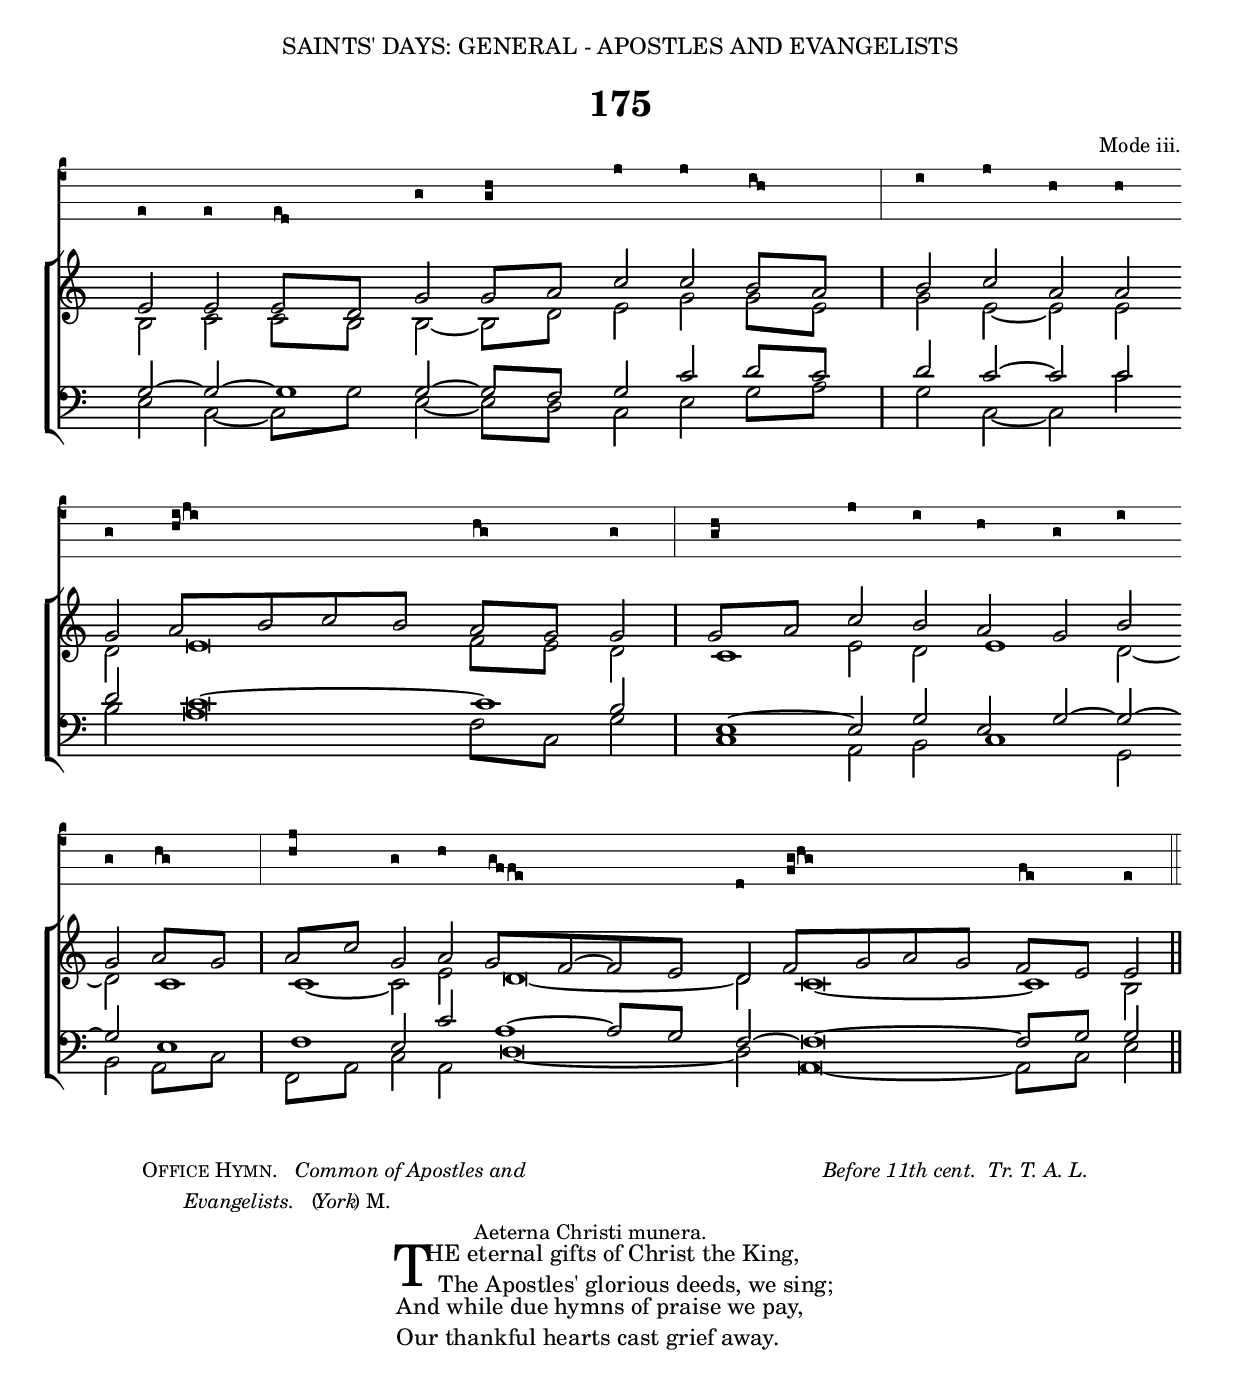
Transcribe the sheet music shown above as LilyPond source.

%%% 282.png
%%% Hymn 175 The eternal gifts of Christ the King
%%% Version 1


\version "2.10"

\include "gregorian-init.ly"

\header {
  dedication = \markup { \center-align {  "SAINTS' DAYS: GENERAL - APOSTLES AND EVANGELISTS"
		\hspace #0.1 }}	

  title = "175"
  
  arranger = \markup { \small { "Mode iii." }}
  
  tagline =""
}

%%%%%%%%%%%%%%%% Macros

%% macro settings for stemless long note which is 2x duration of regular white note    
ln = {\once \override NoteHead #'duration-log = #0 
           \once \override Stem #'stencil = ##f
           \once \override NoteColumn #'force-hshift = #0.4 }

%% a second set of macro settings for stemless long notes ( 2x duration of regular white note )
%% this one uses X-offset instead of force-hshift.
%% All long notes are offset slightly to the right with respect to any beamed notes which 
%% they are aligned with.  Normally, this is done with force-hshift.  
%% However, when 2 long notes occur one atop the other (i.e. in S + A pats or in T + B parts), then applying force-hshift
%% to both does not work.  Hence one note needs to be moved with the regular force-hshift in the \ln macro above,
%% while the other is moved with X-offset with the macro \lnb
%% In general force-hshift is preferred whenever possible as slurs are adjusted automatically, while X-offset especially
%% when used with a bottom slur often results in a slur starting too far to the left and which then needs manual adjustment. 

lnb = {\once \override NoteHead #'duration-log = #0 
           \once \override Stem #'stencil = ##f
           \once \override NoteHead #'X-offset = #0.8 }


%% settings to generate the double longnotes (breves)

brevenote = { \once \override NoteHead #'duration-log = #-1  
                \once \override NoteColumn #'force-hshift = #0.8 }

%%% same as \brevenote but modified for the same reason as \lnb is modified for \ln		
		
brevenoteb = { \once \override NoteHead #'duration-log = #-1  
                \once \override NoteHead #'X-offset = #1.6 }		
	   		
%%% Half-height bar.  Prints a bar glyph which spans only the middle two staff lines.  
%%% This macro works by replacing the glyph used by the \bar "|" function.
				
%%%%%%%%%%%%% End of Macro Definitions		
		
%%% plainsong voice

plainsong = \context VaticanaVoice  {  \relative c { 
	\clef "vaticana-do3"
	\set fontSize = #3
        \key c \major 

  e8 e \[ e \flexa d \] g \[ g \pes a \] c c \[ b \flexa a \] \bar "|" b c a a \bar "" \break
  g \[ a \pes b c \flexa b \] \[ a \flexa g \] g \bar "|" \[ g \pes a \] c b a g b \bar "" \break
  \once \override Score.SeparationItem #'padding = #4 g \[ a \flexa g \] \bar "|" \[ a \pes c \] g a \[ g \flexa f f \flexa e \] d \[ f \pes g a \flexa g \] \[ f \flexa e \] e \bar "||"
}}
  
  
%%% SATB voices

global = {
  \key c \major 
  \set Staff.midiInstrument = "church organ"
}


soprano = \relative c' {
	\autoBeamOff
  e8 e e[ d] g g[ a] c c b[ a] \bar "|" b c a a \bar "" \break
  g a[ b c b] a[ g] g \bar "|" g[ a] c b a g b \bar "" \break
  g a[ g] \bar "|" a[ c] g a g[ f ~ f e] d f[ g a g] f[ e] e \bar "||"
}


alto = \relative c' {
	\autoBeamOff
  b8 c c[ b] b ~ b[ d] e g g[ e] \bar "|" g e ~ e e \bar "" \break
  d \brevenote e\breve *1/4 f8[ e] d \bar "|" \ln c4 e8 d \ln e4 d8 ~ \bar "" \break
  d \ln c4 \bar "|" \ln c ~ c8 e \brevenote d\breve *1/4 ~ d8 \brevenote c\breve *1/4 ~ \ln c4 b8 \bar "||"
}


tenor = \relative c { \clef bass
	\autoBeamOff
  g'8 ~ g ~ \ln g4 g8 ~ g8[ f] g c d[ c] \bar "|" d c ~ c c \bar "" \break
  d \brevenote c\breve *1/4 ~ \ln c4 b8 \bar "|" \ln e,4 ~ e8 g e g ~ g ~ \bar "" \break 
  g \ln e4 \bar "|" \ln f e8  c'8 \ln a4 ~ a8[ g] f ~ \brevenote f\breve *1/4 ~ f8[ g] g \bar "||"
}

bass = \relative c { \clef bass
	\autoBeamOff
  e8 c ~ c[ g'] e ~ e[ d] c e g[ a] \bar "|" g c, ~ c c' \bar "" \break
  b8 \brevenoteb a\breve *1/4 f8[ c] g' \bar "|" \lnb c,4 a8 b \ln c4 g8 \bar "" \break
  b a[ c] \bar "|" f,[ a] c a \brevenoteb d\breve *1/4 ~ d8 \brevenoteb a\breve *1/4 ~ a8[ c] e \bar "||"
}


#(ly:set-option 'point-and-click #f)

\book {

\paper {
 #(set-paper-size "a4")
%% annotate-spacing = ##t
 print-page-number = ##f
 ragged-last-bottom = ##t
 ragged-bottom = ##t
}

\score {	
  <<
  \new VaticanaStaff {\plainsong }
  \new ChoirStaff <<
   \new Staff = "upper" <<
      \context Voice = sopranos {\voiceOne \global \soprano }
      \context Voice = altos {\voiceTwo \global \alto }
                      >> 
   \new Staff = "lower" <<
      \context Voice = tenors {\voiceOne \global \tenor }
      \context Voice = bass {\voiceTwo \global \bass }
	             >> 
		 >>  
  >>

\layout {
	
  ragged-right = ##f
  ragged-last = ##f
  \context { \Score timing = ##f }
  \context { \Score \override TimeSignature #'transparent = ##t }
  \context { \Score \remove "Mark_engraver" }
  \context { \Staff \consists "Mark_engraver" }
  
  % *** Needed to produce beamed minims - which are quavers in disguise
  \context { \Staff \override NoteHead #'duration-log = #1 }
  \context { \Staff \override Stem #'flag-style = #'no-flag }
  
  \context { \VaticanaStaff
           % *** Increases distance between lines of staff  
           \override StaffSymbol #'staff-space = #1.6            
           % *** Changes staff to black instead of default red
           \revert StaffSymbol #'color
           % *** Makes clef bigger       
           \override Clef #'font-size = #3
           % *** Would make ledger lines black, if there were any
           \revert LedgerLineSpanner #'color
           % *** Makes terminal barline visible 
           \override BarLine #'transparent = ##f 
  	   % *** Remove custos
	   \remove Custos_engraver
	   % needed for certain tweaks
	   \consists "Mark_engraver"
           }
     }
} %%% score bracket 

%%% A separate score block to generate the midi minus the plainsong voice
%%% Since minims are quavers in disguise, tempo has to be set accordingly, tempo set to 2=80

\score {	
  \new ChoirStaff <<
   \new Staff = "upper" <<
      \context Voice = sopranos {\voiceOne \global \soprano }
      \context Voice = altos {\voiceTwo \global \alto }
                      >> 
   \new Staff = "lower" <<
      \context Voice = tenors {\voiceOne \global \tenor }
      \context Voice = bass {\voiceTwo \global \bass }
	             >> 
		 >>  

\midi { 
  \context { \Score tempoWholesPerMinute = #(ly:make-moment 80 8) }
       } 
}


%%% Lyric titles and attributions

\markup { \hspace #8 \small {  \column { \line {\smallCaps  "Office Hymn."  \italic "  Common of Apostles and"  \hspace #28 \italic "Before 11th cent.  Tr. T. A. L." }    
	\line { \hspace #4 \italic "Evangelists.  " "(" \hspace #-1 \italic "York" \hspace #-1 ")" "M." } 
	\line { \hspace #32 "Aeterna Christi munera." }
}}}


%%% Lyrics

\markup { \hspace #30 %%add space as necc. to center the column
          \column { %% super column of everything
	              \column { %%verse 1 is a column of 2 lines  
	                  \line { \hspace #2.2 \column { \lower #2.4 \fontsize #8 "T" }   %%Drop Cap goes here
				  \hspace #-1.2    %% adjust this if other letters are too far from Drop Cap
				  \column  { \raise #0.0 "HE eternal gifts of Christ the King,"
			                                 "  The Apostles' glorious deeds, we sing;" } }          
	                  \line {  \hspace #2.5  %%adjust hspace until this line left edge is flush with Drop Cap
				   \lower  #1.56  %%adjust this until the line spacing looks right
				   \column {   
					   "And while due hymns of praise we pay,"
					   "Our thankful hearts cast grief away."
			  		}}
		      } %%end verse 1
	  } %%% end super column
}



%%fake score block to occupy space and force a pagebreak.  Can't think of a better way of doing this.
\score{
	{s4 }
\header { breakbefore = ##f piece = ##f opus = ##f tagline = ##f }
\layout{	
	\context { \Staff
		\remove Time_signature_engraver
		\remove Key_engraver
		\remove Clef_engraver
		\remove Staff_symbol_engraver
}}}

%%% Second page
%%% Continuation of lyrics

\markup { \hspace #30 %%add space as necc. to center the column
          \column { %% super column of everything
		  	\hspace #1  % adds vertical spacing between verses  
           		\line { "2  "
			   \column {	     
				  "The Church in these her princes boasts,"
				  "These victor chiefs of warrior hosts;"
				  "The soldiers of the heavenly hall,"
				  "The lights that rose on earth for all."
				  "           " %%% adds vertical spacing between verses
			}}
			   \line { "3  "
			   \column {	     
				  "'Twas thus the yearning faith of Saints,"
				  "The unconquered hope that never faints,"
				  "The love of Christ that knows not shame,"
				  "The prince of this world overcame."
				  "           " %%% adds vertical spacing between verses
			}} 
			  \line { "4  "
			   \column {	     
				  "In these the Father's glory shone;"
				  "In these the will of God the Son;"
				  "In these exults the Holy Ghost;"
				  "Through these rejoice the heavenly host."
				  "           " %%% adds vertical spacing between verses
			}}
			\line { "5. "
				\column {	     
				  "Redeemer, hear us of thy love,"
				  "That, with this glorious band above,"
				  "Hereafter, of thine endless grace,"
				  "Thy servants also may have place.     Amen"
     			}}

	  }
} %%% lyric markup bracket



%%% Amen score block

\score {  	
  <<
    <<
  \new VaticanaStaff <<
  \context VaticanaVoice = "plainsongamen"  {  \relative c { 	  
	\set Score.timing = ##f
	\override Staff.Clef #'#'font-size = #3
	\clef "vaticana-do2"
	\set fontSize = #3
	\override Staff.StaffSymbol #'staff-space = #1.6
	 
        \[ g'8 \pes a8 \]   \[
	    \override NoteHead #'extra-offset = #'(0.0 . -0.1 ) g8 
            \override NoteHead #'extra-offset = #'(-0.38 . 0.0 ) \flexa  f8 \pes 
            \override NoteHead #'extra-offset = #'(0.02 . 0.05) g8 \] }} 
                    >> 
 \new Lyrics = "lyrics" { s1 }
 \new ChoirStaff
   <<
   \context Staff = upper \with {  fontSize = #-3  \override StaffSymbol #'staff-space = #(magstep -2) } 
                              << 
	\context Voice = "sopranos" { \relative c' { 
	                                              \clef treble \global
	                                              \voiceOne e8[ f] e8[ d8 e8] \bar "||" }}
	\context Voice = "altos"    { \relative c' { 
	                                              \global
	                                              \voiceTwo  \ln c4 c8( \ln b4) \bar "||" }}
	                      >>
	\context Staff = lower \with { fontSize = #-3  \override StaffSymbol #'staff-space = #(magstep -2) } 
	                      <<
	\context Voice = "tenors" { \relative c { 
		                                  \clef bass  \global
	                                          \voiceThree  g'8[ f] \ln g4 ~ g8 \bar "||" }}
	\context Voice = "basses" { \relative c { 
	                                          \clef bass  \global
						  \voiceFour c8[ a8] c8[ g8 e8] \bar "||" }}
			        >> 
   >>
  \context Lyrics = "lyrics" \lyricsto "sopranos" { \override LyricText #'font-size = #-1  "  A   " -- _ "   men." }
  >>
>>

\header { breakbefore = ##f piece = " " opus = " " }

\layout {
     indent = 13\cm
     raggedright = ##t
     packed = ##f
     \context { \Score \override TimeSignature #'transparent = ##t }
     \context { \Score \override SeparationItem #'padding = #2 }
     \context { \Staff \override VerticalAxisGroup #'minimum-Y-extent = #'( -5 . 4) }
     \context { \Score \remove "Bar_number_engraver"
		timing = ##f 
              }
     \context { \Staff \override NoteHead #'duration-log = #1 }
     \context { \Staff \override Stem #'flag-style = #'no-flag }
     \context { \VaticanaStaff %%customize vaticana staff context 
	          \revert StaffSymbol #'color
		  \revert LedgerLineSpanner #'color
		  \override BarLine #'transparent = ##f 
		  \remove Custos_engraver
 	} 
} 

}

%%% Separate score block for Amen midi minus plainsong voice
%%% Since the minims are quavers in disguise, the tempo has to be adjusted accordingly. A tempo of 2=80 is set.

\score {  	
 \new ChoirStaff
   <<
   \context Staff = upper \with {  fontSize = #-3  \override StaffSymbol #'staff-space = #(magstep -2) } 
                              << 
	\context Voice = "sopranos" { \relative c' { 
	                                              \clef treble \global
	                                              \voiceOne e8[ f] e8[ d8 e8] \bar "||" }}
	\context Voice = "altos"    { \relative c' { 
	                                              \global 
	                                              \voiceTwo  \ln c4 c8( \ln b4) \bar "||" }}
	                      >>
	\context Staff = lower \with { fontSize = #-3  \override StaffSymbol #'staff-space = #(magstep -2) } 
	                      <<
	\context Voice = "tenors" { \relative c { 
		                                  \clef bass  \global
	                                          \voiceThree  g'8[ f] \ln g4 ~ g8 \bar "||" }}
	\context Voice = "basses" { \relative c { 
	                                          \clef bass  \global
						  \voiceFour c8[ a8] c8[ g8 e8] \bar "||" }}
			        >> 
   >>
   
\midi {  
   \context { \Score tempoWholesPerMinute = #(ly:make-moment 80 8) } }
      }
   	

} %% book bracket

